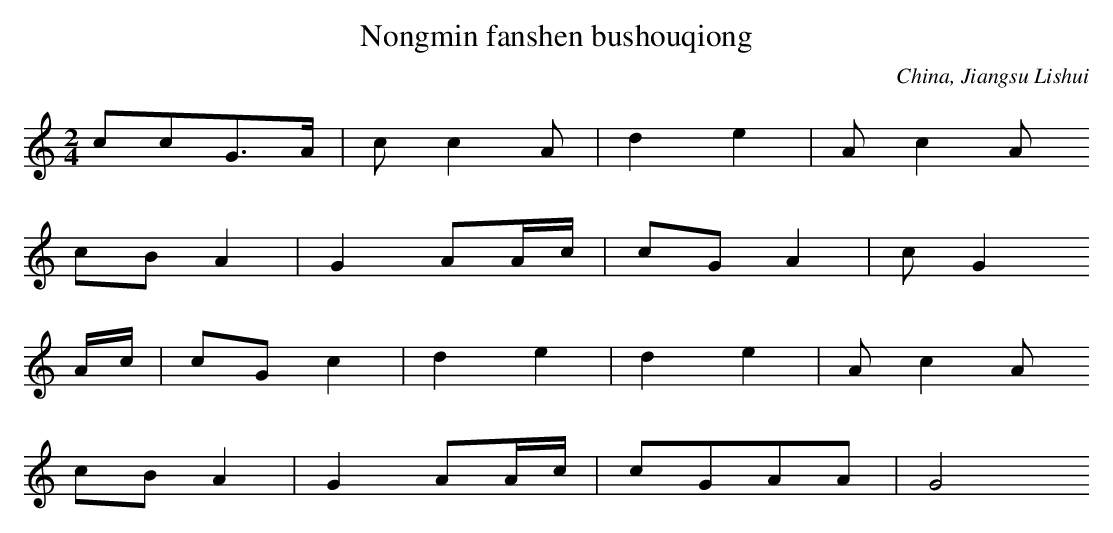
X:1
T: Nongmin fanshen bushouqiong
O: China, Jiangsu Lishui
M: 2/4
L: 1/16
K: C
c2c2G3A | c2c4A2 | d4e4 | A2c4A2
c2B2A4 | G4A2Ac | c2G2A4 | c2G4
Ac | c2G2c4 | d4e4 | d4e4 | A2c4A2
c2B2A4 | G4A2Ac | c2G2A2A2 | G8
